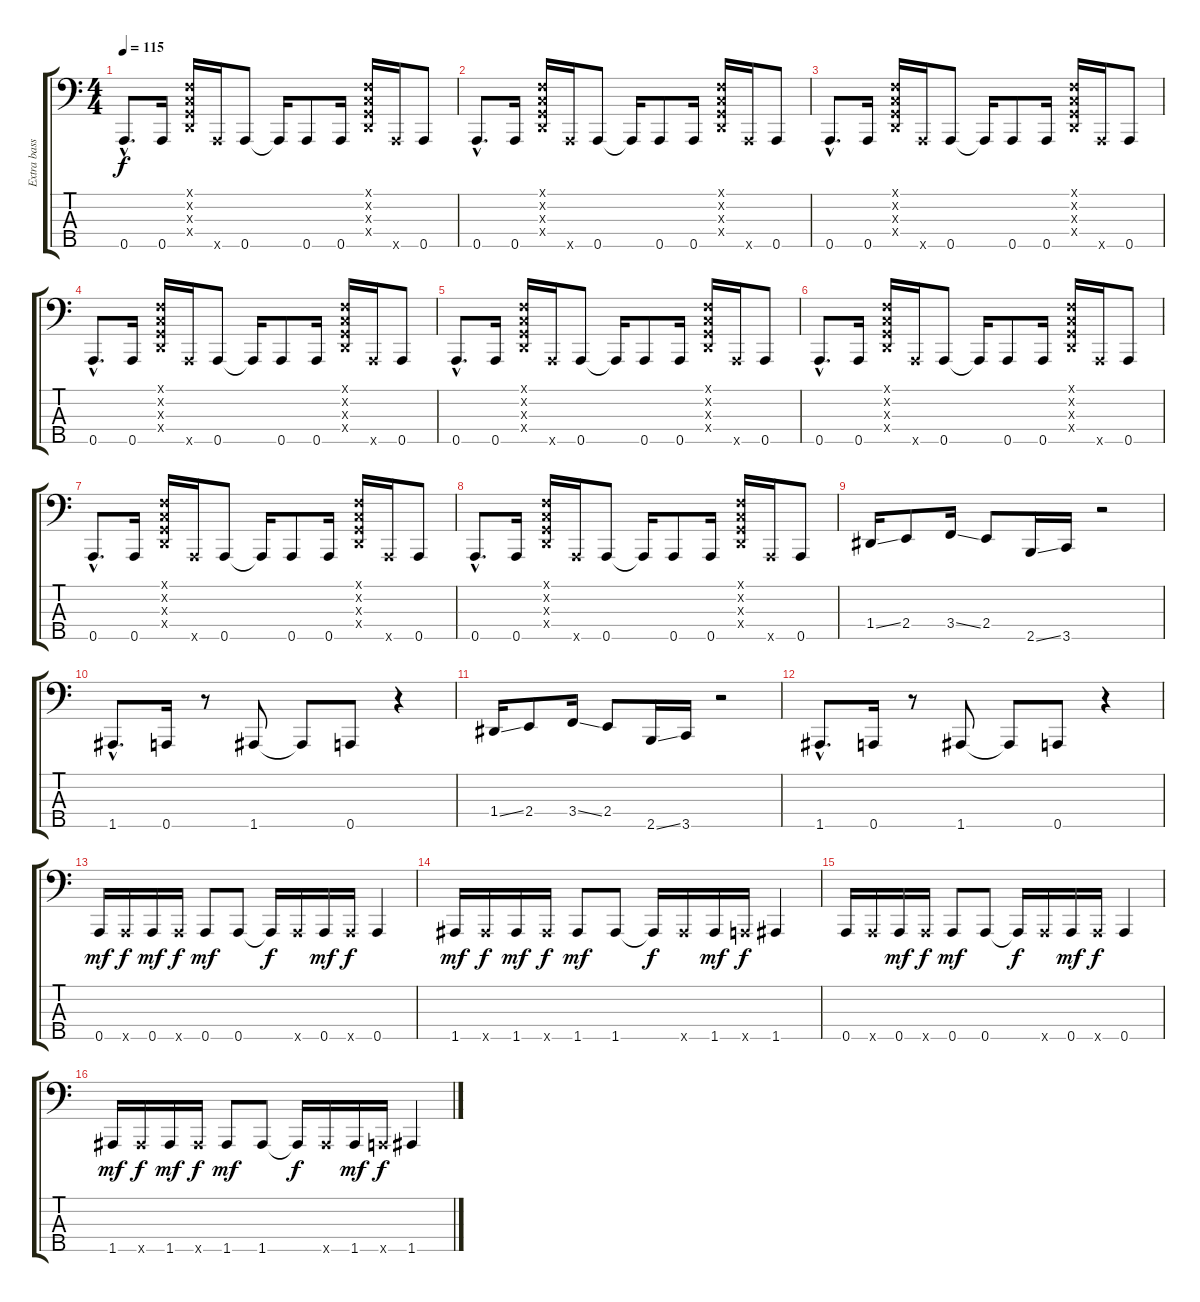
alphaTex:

\track ("Extra bass" "Extra bass") {instrument electricbassfinger}
\staff {score tabs}
\tuning (F2 C2 G1 D1 A0) {hide}
\ts (4 4)
\tempo 115
\clef f4
\ks c
0.5{hac}.8{d dy f} 0.5.16 (0.1{x} 0.2{x} 0.3{x} 0.4{x}).16 0.5{x}.16 0.5.8 0.5{t}.16 0.5.8 0.5.16 (0.1{x} 0.2{x} 0.3{x} 0.4{x}).16 0.5{x}.16 0.5.8 |
0.5{hac}.8{d} 0.5.16 (0.1{x} 0.2{x} 0.3{x} 0.4{x}).16 0.5{x}.16 0.5.8 0.5{t}.16 0.5.8 0.5.16 (0.1{x} 0.2{x} 0.3{x} 0.4{x}).16 0.5{x}.16 0.5.8 |
0.5{hac}.8{d} 0.5.16 (0.1{x} 0.2{x} 0.3{x} 0.4{x}).16 0.5{x}.16 0.5.8 0.5{t}.16 0.5.8 0.5.16 (0.1{x} 0.2{x} 0.3{x} 0.4{x}).16 0.5{x}.16 0.5.8 |
0.5{hac}.8{d} 0.5.16 (0.1{x} 0.2{x} 0.3{x} 0.4{x}).16 0.5{x}.16 0.5.8 0.5{t}.16 0.5.8 0.5.16 (0.1{x} 0.2{x} 0.3{x} 0.4{x}).16 0.5{x}.16 0.5.8 |
0.5{hac}.8{d} 0.5.16 (0.1{x} 0.2{x} 0.3{x} 0.4{x}).16 0.5{x}.16 0.5.8 0.5{t}.16 0.5.8 0.5.16 (0.1{x} 0.2{x} 0.3{x} 0.4{x}).16 0.5{x}.16 0.5.8 |
0.5{hac}.8{d} 0.5.16 (0.1{x} 0.2{x} 0.3{x} 0.4{x}).16 0.5{x}.16 0.5.8 0.5{t}.16 0.5.8 0.5.16 (0.1{x} 0.2{x} 0.3{x} 0.4{x}).16 0.5{x}.16 0.5.8 |
0.5{hac}.8{d} 0.5.16 (0.1{x} 0.2{x} 0.3{x} 0.4{x}).16 0.5{x}.16 0.5.8 0.5{t}.16 0.5.8 0.5.16 (0.1{x} 0.2{x} 0.3{x} 0.4{x}).16 0.5{x}.16 0.5.8 |
0.5{hac}.8{d} 0.5.16 (0.1{x} 0.2{x} 0.3{x} 0.4{x}).16 0.5{x}.16 0.5.8 0.5{t}.16 0.5.8 0.5.16 (0.1{x} 0.2{x} 0.3{x} 0.4{x}).16 0.5{x}.16 0.5.8 |
1.4{ss}.16 2.4.8 3.4{ss}.16 2.4.8 2.5{ss}.16 3.5.16 r.2 |
1.5{hac}.8{d} 0.5.16 r.8 1.5.8 1.5{t}.8 0.5.8 r.4 |
1.4{ss}.16 2.4.8 3.4{ss}.16 2.4.8 2.5{ss}.16 3.5.16 r.2 |
1.5{hac}.8{d} 0.5.16 r.8 1.5.8 1.5{t}.8 0.5.8 r.4 |
0.5.16{dy mf} 0.5{x}.16{dy f} 0.5.16{dy mf} 0.5{x}.16{dy f} 0.5.8{dy mf} 0.5.8 0.5{t}.16{dy f} 0.5{x}.16 0.5.16{dy mf} 0.5{x}.16{dy f} 0.5.4 |
1.5.16{dy mf} 1.5{x}.16{dy f} 1.5.16{dy mf} 1.5{x}.16{dy f} 1.5.8{dy mf} 1.5.8 1.5{t}.16{dy f} 1.5{x}.16 1.5.16{dy mf} 0.5{x}.16{dy f} 1.5.4 |
0.5.16 0.5{x}.16 0.5.16{dy mf} 0.5{x}.16{dy f} 0.5.8{dy mf} 0.5.8 0.5{t}.16{dy f} 0.5{x}.16 0.5.16{dy mf} 0.5{x}.16{dy f} 0.5.4 |
1.5.16{dy mf} 1.5{x}.16{dy f} 1.5.16{dy mf} 1.5{x}.16{dy f} 1.5.8{dy mf} 1.5.8 1.5{t}.16{dy f} 1.5{x}.16 1.5.16{dy mf} 0.5{x}.16{dy f} 1.5.4
